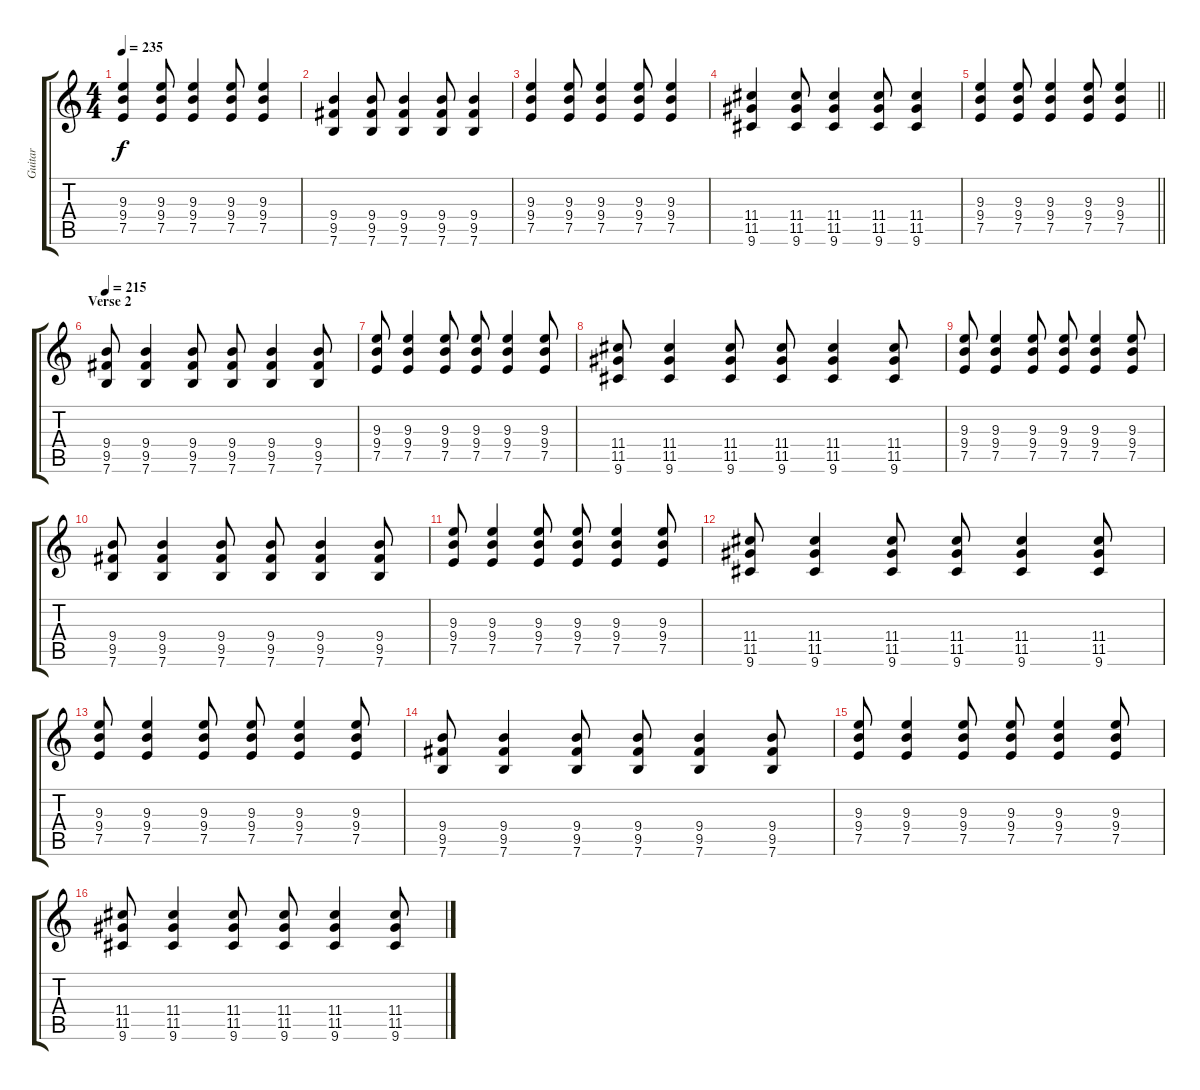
\track ("Guitar" "Guitar") {instrument distortionguitar}
\staff {score tabs}
\tuning (E4 B3 G3 D3 A2 E2) {hide}
\ts (4 4)
\tempo 235
\clef g2
\ks c
(9.3 9.4 7.5).4{dy f} (9.3 9.4 7.5).8 (9.3 9.4 7.5).4 (9.3 9.4 7.5).8 (9.3 9.4 7.5).4 |
(9.4 9.5 7.6).4 (9.4 9.5 7.6).8 (9.4 9.5 7.6).4 (9.4 9.5 7.6).8 (9.4 9.5 7.6).4 |
(9.3 9.4 7.5).4 (9.3 9.4 7.5).8 (9.3 9.4 7.5).4 (9.3 9.4 7.5).8 (9.3 9.4 7.5).4 |
(11.4 11.5 9.6).4 (11.4 11.5 9.6).8 (11.4 11.5 9.6).4 (11.4 11.5 9.6).8 (11.4 11.5 9.6).4 |
\barLineRight lightlight
(9.3 9.4 7.5).4 (9.3 9.4 7.5).8 (9.3 9.4 7.5).4 (9.3 9.4 7.5).8 (9.3 9.4 7.5).4 |
\section ("" "Verse 2")
\tempo 215
(9.4 9.5 7.6).8 (9.4 9.5 7.6).4 (9.4 9.5 7.6).8 (9.4 9.5 7.6).8 (9.4 9.5 7.6).4 (9.4 9.5 7.6).8 |
(9.3 9.4 7.5).8 (9.3 9.4 7.5).4 (9.3 9.4 7.5).8 (9.3 9.4 7.5).8 (9.3 9.4 7.5).4 (9.3 9.4 7.5).8 |
(11.4 11.5 9.6).8 (11.4 11.5 9.6).4 (11.4 11.5 9.6).8 (11.4 11.5 9.6).8 (11.4 11.5 9.6).4 (11.4 11.5 9.6).8 |
(9.3 9.4 7.5).8 (9.3 9.4 7.5).4 (9.3 9.4 7.5).8 (9.3 9.4 7.5).8 (9.3 9.4 7.5).4 (9.3 9.4 7.5).8 |
(9.4 9.5 7.6).8 (9.4 9.5 7.6).4 (9.4 9.5 7.6).8 (9.4 9.5 7.6).8 (9.4 9.5 7.6).4 (9.4 9.5 7.6).8 |
(9.3 9.4 7.5).8 (9.3 9.4 7.5).4 (9.3 9.4 7.5).8 (9.3 9.4 7.5).8 (9.3 9.4 7.5).4 (9.3 9.4 7.5).8 |
(11.4 11.5 9.6).8 (11.4 11.5 9.6).4 (11.4 11.5 9.6).8 (11.4 11.5 9.6).8 (11.4 11.5 9.6).4 (11.4 11.5 9.6).8 |
(9.3 9.4 7.5).8 (9.3 9.4 7.5).4 (9.3 9.4 7.5).8 (9.3 9.4 7.5).8 (9.3 9.4 7.5).4 (9.3 9.4 7.5).8 |
(9.4 9.5 7.6).8 (9.4 9.5 7.6).4 (9.4 9.5 7.6).8 (9.4 9.5 7.6).8 (9.4 9.5 7.6).4 (9.4 9.5 7.6).8 |
(9.3 9.4 7.5).8 (9.3 9.4 7.5).4 (9.3 9.4 7.5).8 (9.3 9.4 7.5).8 (9.3 9.4 7.5).4 (9.3 9.4 7.5).8 |
(11.4 11.5 9.6).8 (11.4 11.5 9.6).4 (11.4 11.5 9.6).8 (11.4 11.5 9.6).8 (11.4 11.5 9.6).4 (11.4 11.5 9.6).8
